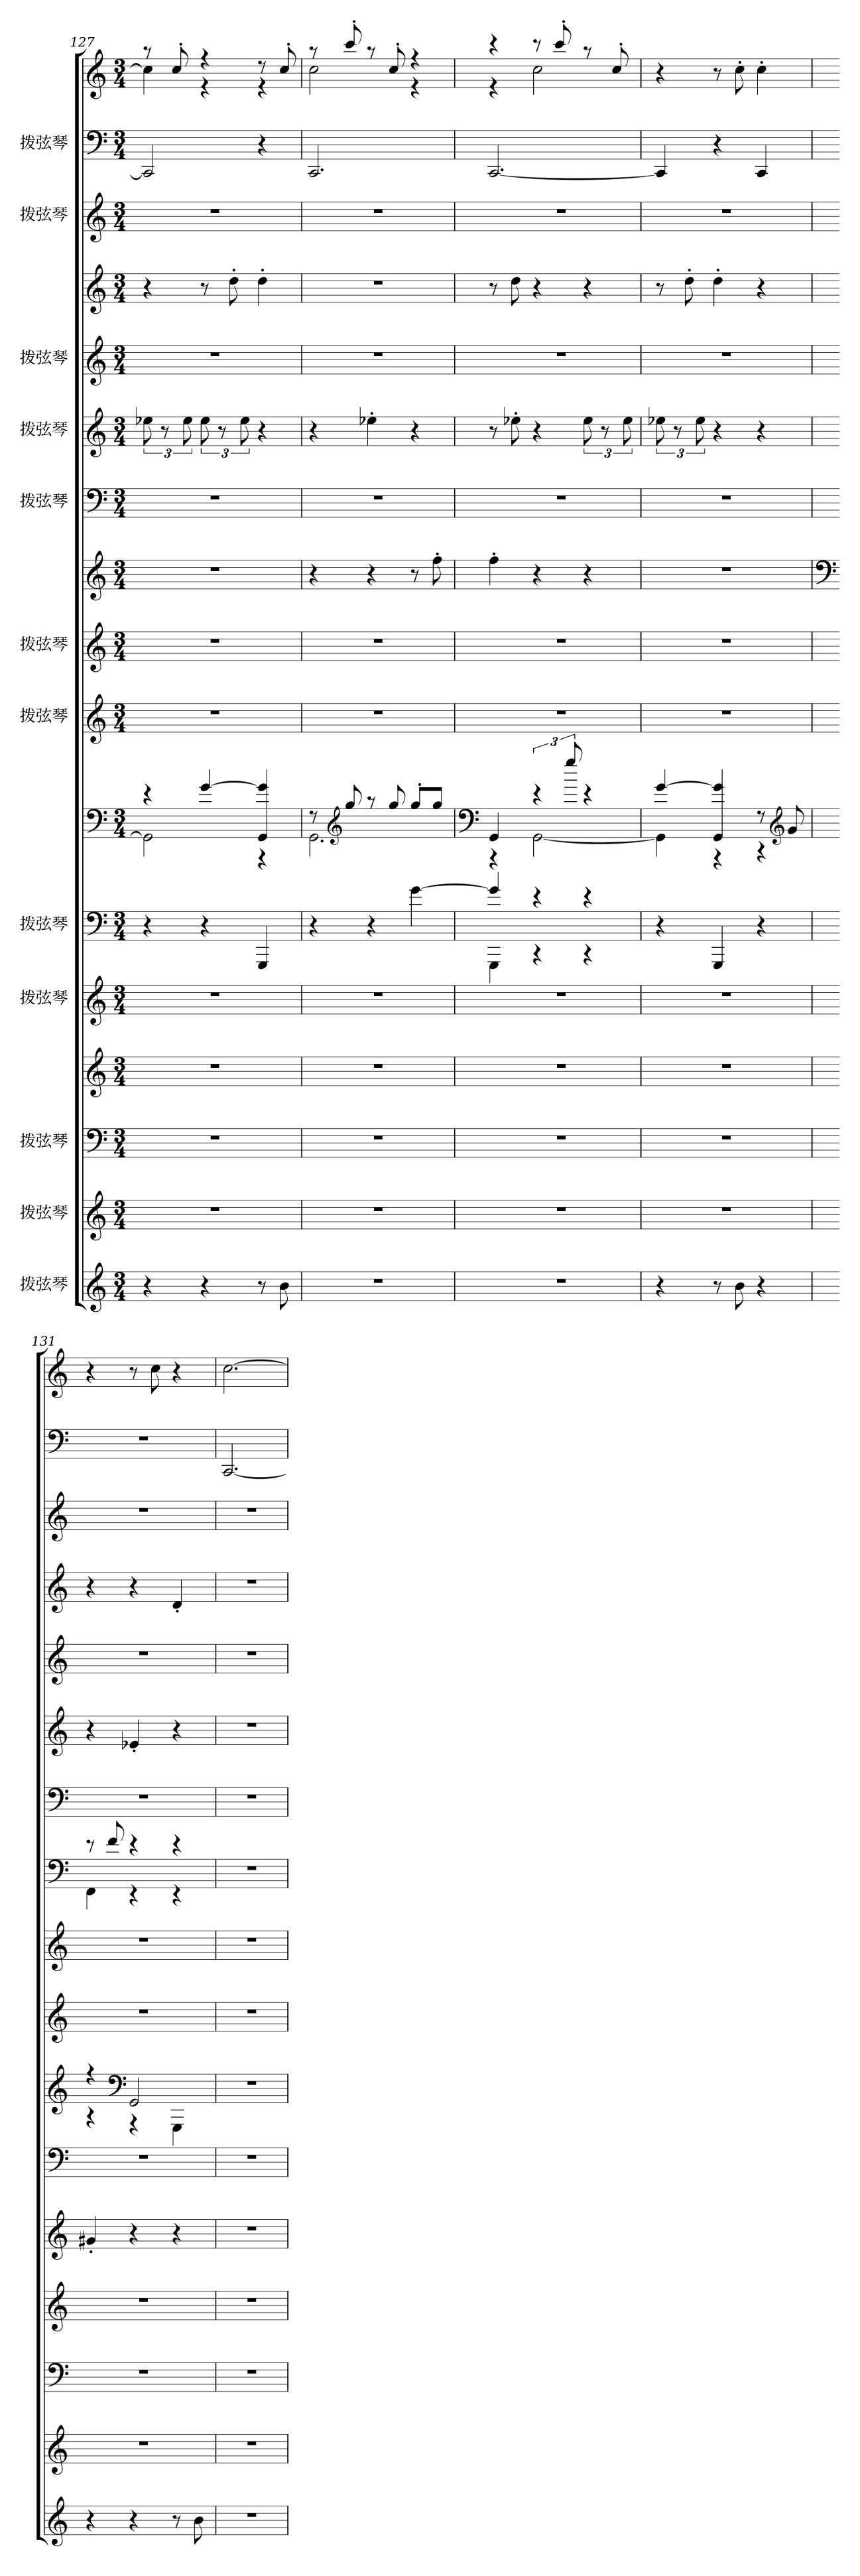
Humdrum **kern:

**kern	**kern	**kern	**kern	**kern	**kern	**kern	**kern	**kern	**kern	**kern	**kern	**kern	**kern	**kern	**kern	**kern
*part12	*part11	*part10	*part10	*part9	*part8	*part8	*part7	*part6	*part6	*part5	*part4	*part3	*part3	*part2	*part1	*part1
*staff17	*staff16	*staff15	*staff14	*staff13	*staff12	*staff11	*staff10	*staff9	*staff8	*staff7	*staff6	*staff5	*staff4	*staff3	*staff2	*staff1
*I"拨弦琴	*I"拨弦琴	*I"拨弦琴	*	*I"拨弦琴	*I"拨弦琴	*	*I"拨弦琴	*I"拨弦琴	*	*I"拨弦琴	*I"拨弦琴	*I"拨弦琴	*	*I"拨弦琴	*I"拨弦琴	*
!!LO:PB:g=z
*clefG2	*clefG2	*clefF4	*clefG2	*clefG2	*clefF4	*clefF4	*clefG2	*clefG2	*clefG2	*clefF4	*clefG2	*clefG2	*clefG2	*clefG2	*clefF4	*clefG2
*k[]	*k[]	*k[]	*k[]	*k[]	*k[]	*k[]	*k[]	*k[]	*k[]	*k[]	*k[]	*k[]	*k[]	*k[]	*k[]	*k[]
*M3/4	*M3/4	*M3/4	*M3/4	*M3/4	*M3/4	*M3/4	*M3/4	*M3/4	*M3/4	*M3/4	*M3/4	*M3/4	*M3/4	*M3/4	*M3/4	*M3/4
=127	=127	=127	=127	=127	=127	=127	=127	=127	=127	=127	=127	=127	=127	=127	=127	=127
*	*	*	*	*	*	*^	*	*	*	*	*	*	*	*	*	*^
4r	2.r	2.r	2.r	2.r	4r	4r	2GG\]	2.r	2.r	2.r	2.r	12ee-X\	2.r	4r	2.r	2CC/]	8r	4cc\]
.	.	.	.	.	.	.	.	.	.	.	.	12r	.	.	.	.	.	.
.	.	.	.	.	.	.	.	.	.	.	.	.	.	.	.	.	8cc'/	.
.	.	.	.	.	.	.	.	.	.	.	.	12ee-\	.	.	.	.	.	.
4r	.	.	.	.	4r	[4g/	.	.	.	.	.	12ee-\	.	8r	.	.	4r	4r
.	.	.	.	.	.	.	.	.	.	.	.	12r	.	.	.	.	.	.
.	.	.	.	.	.	.	.	.	.	.	.	.	.	8dd'\	.	.	.	.
.	.	.	.	.	.	.	.	.	.	.	.	12ee-\	.	.	.	.	.	.
8r	.	.	.	.	4GGG/	4GG/ 4g/]	4r	.	.	.	.	4r	.	4dd'\	.	4r	8r	4r
8b\	.	.	.	.	.	.	.	.	.	.	.	.	.	.	.	.	8cc'/	.
=128	=128	=128	=128	=128	=128	=128	=128	=128	=128	=128	=128	=128	=128	=128	=128	=128	=128	=128
2.r	2.r	2.r	2.r	2.r	4r	8r	2.GG\	2.r	2.r	4r	2.r	4r	2.r	2.r	2.r	2.CC/	8r	2cc\
*	*	*	*	*	*	*clefG2	*	*	*	*	*	*	*	*	*	*	*	*
.	.	.	.	.	.	8gg/	.	.	.	.	.	.	.	.	.	.	8ccc'/	.
.	.	.	.	.	4r	8r	.	.	.	4r	.	4ee-X'\	.	.	.	.	8r	.
.	.	.	.	.	.	8gg/	.	.	.	.	.	.	.	.	.	.	8cc'/	.
.	.	.	.	.	[4g\	8gg'/L	.	.	.	8r	.	4r	.	.	.	.	4r	4r
.	.	.	.	.	.	8gg/J	.	.	.	8ff'\	.	.	.	.	.	.	.	.
=129	=129	=129	=129	=129	=129	=129	=129	=129	=129	=129	=129	=129	=129	=129	=129	=129	=129	=129
*	*	*	*	*	*	*clefF4	*	*	*	*	*	*	*	*	*	*	*	*
*	*	*	*	*	*^	*	*	*	*	*	*	*	*	*	*	*	*	*
2.r	2.r	2.r	2.r	2.r	4g/]	4GGG\	4GG/	4r	2.r	2.r	4ff'\	2.r	8r	2.r	8r	2.r	[2.CC/	4r	4r
.	.	.	.	.	.	.	.	.	.	.	.	.	8ee-X'\	.	8dd\	.	.	.	.
.	.	.	.	.	4r	4r	6r	[2GG\	.	.	4r	.	4r	.	4r	.	.	8r	2cc\
.	.	.	.	.	.	.	.	.	.	.	.	.	.	.	.	.	.	8ccc'/	.
.	.	.	.	.	.	.	12gg/	.	.	.	.	.	.	.	.	.	.	.	.
.	.	.	.	.	4r	4r	4r	.	.	.	4r	.	12ee-\	.	4r	.	.	8r	.
.	.	.	.	.	.	.	.	.	.	.	.	.	12r	.	.	.	.	.	.
.	.	.	.	.	.	.	.	.	.	.	.	.	.	.	.	.	.	8cc'/	.
.	.	.	.	.	.	.	.	.	.	.	.	.	12ee-\	.	.	.	.	.	.
*	*	*	*	*	*v	*v	*	*	*	*	*	*	*	*	*	*	*	*v	*v
=130	=130	=130	=130	=130	=130	=130	=130	=130	=130	=130	=130	=130	=130	=130	=130	=130	=130
4r	2.r	2.r	2.r	2.r	4r	[4g/	4GG\]	2.r	2.r	2.r	2.r	12ee-X\	2.r	8r	2.r	4CC/]	4r
.	.	.	.	.	.	.	.	.	.	.	.	12r	.	.	.	.	.
.	.	.	.	.	.	.	.	.	.	.	.	.	.	8dd'\	.	.	.
.	.	.	.	.	.	.	.	.	.	.	.	12ee-\	.	.	.	.	.
8r	.	.	.	.	4GGG/	4GG/ 4g/]	4r	.	.	.	.	4r	.	4dd'\	.	4r	8r
8b\	.	.	.	.	.	.	.	.	.	.	.	.	.	.	.	.	8cc'\
4r	.	.	.	.	4r	8r	4r	.	.	.	.	4r	.	4r	.	4CC/	4cc'\
*	*	*	*	*	*	*clefG2	*	*	*	*	*	*	*	*	*	*	*
.	.	.	.	.	.	8g/	.	.	.	.	.	.	.	.	.	.	.
!!LO:PB:g=z
=131	=131	=131	=131	=131	=131	=131	=131	=131	=131	=131	=131	=131	=131	=131	=131	=131	=131
*	*	*	*	*	*	*	*	*	*	*clefF4	*	*	*	*	*	*	*
*	*	*	*	*	*	*	*	*	*	*^	*	*	*	*	*	*	*
4r	2.r	2.r	2.r	4g#X'/	2.r	4r	4r	2.r	2.r	8r	4FF\	2.r	4r	2.r	4r	2.r	2.r	4r
.	.	.	.	.	.	.	.	.	.	8f/	.	.	.	.	.	.	.	.
*	*	*	*	*	*	*clefF4	*	*	*	*	*	*	*	*	*	*	*	*
4r	.	.	.	4r	.	2GG/	4r	.	.	4r	4r	.	4e-X'/	.	4r	.	.	8r
.	.	.	.	.	.	.	.	.	.	.	.	.	.	.	.	.	.	8cc\
8r	.	.	.	4r	.	.	4GGG\	.	.	4r	4r	.	4r	.	4d'/	.	.	4r
8b\	.	.	.	.	.	.	.	.	.	.	.	.	.	.	.	.	.	.
*	*	*	*	*	*	*v	*v	*	*	*v	*v	*	*	*	*	*	*	*
=132	=132	=132	=132	=132	=132	=132	=132	=132	=132	=132	=132	=132	=132	=132	=132	=132
2.r	2.r	2.r	2.r	2.r	2.r	2.r	2.r	2.r	2.r	2.r	2.r	2.r	2.r	2.r	[2.CC/	[2.cc\
=	=	=	=	=	=	=	=	=	=	=	=	=	=	=	=	=
*-	*-	*-	*-	*-	*-	*-	*-	*-	*-	*-	*-	*-	*-	*-	*-	*-
